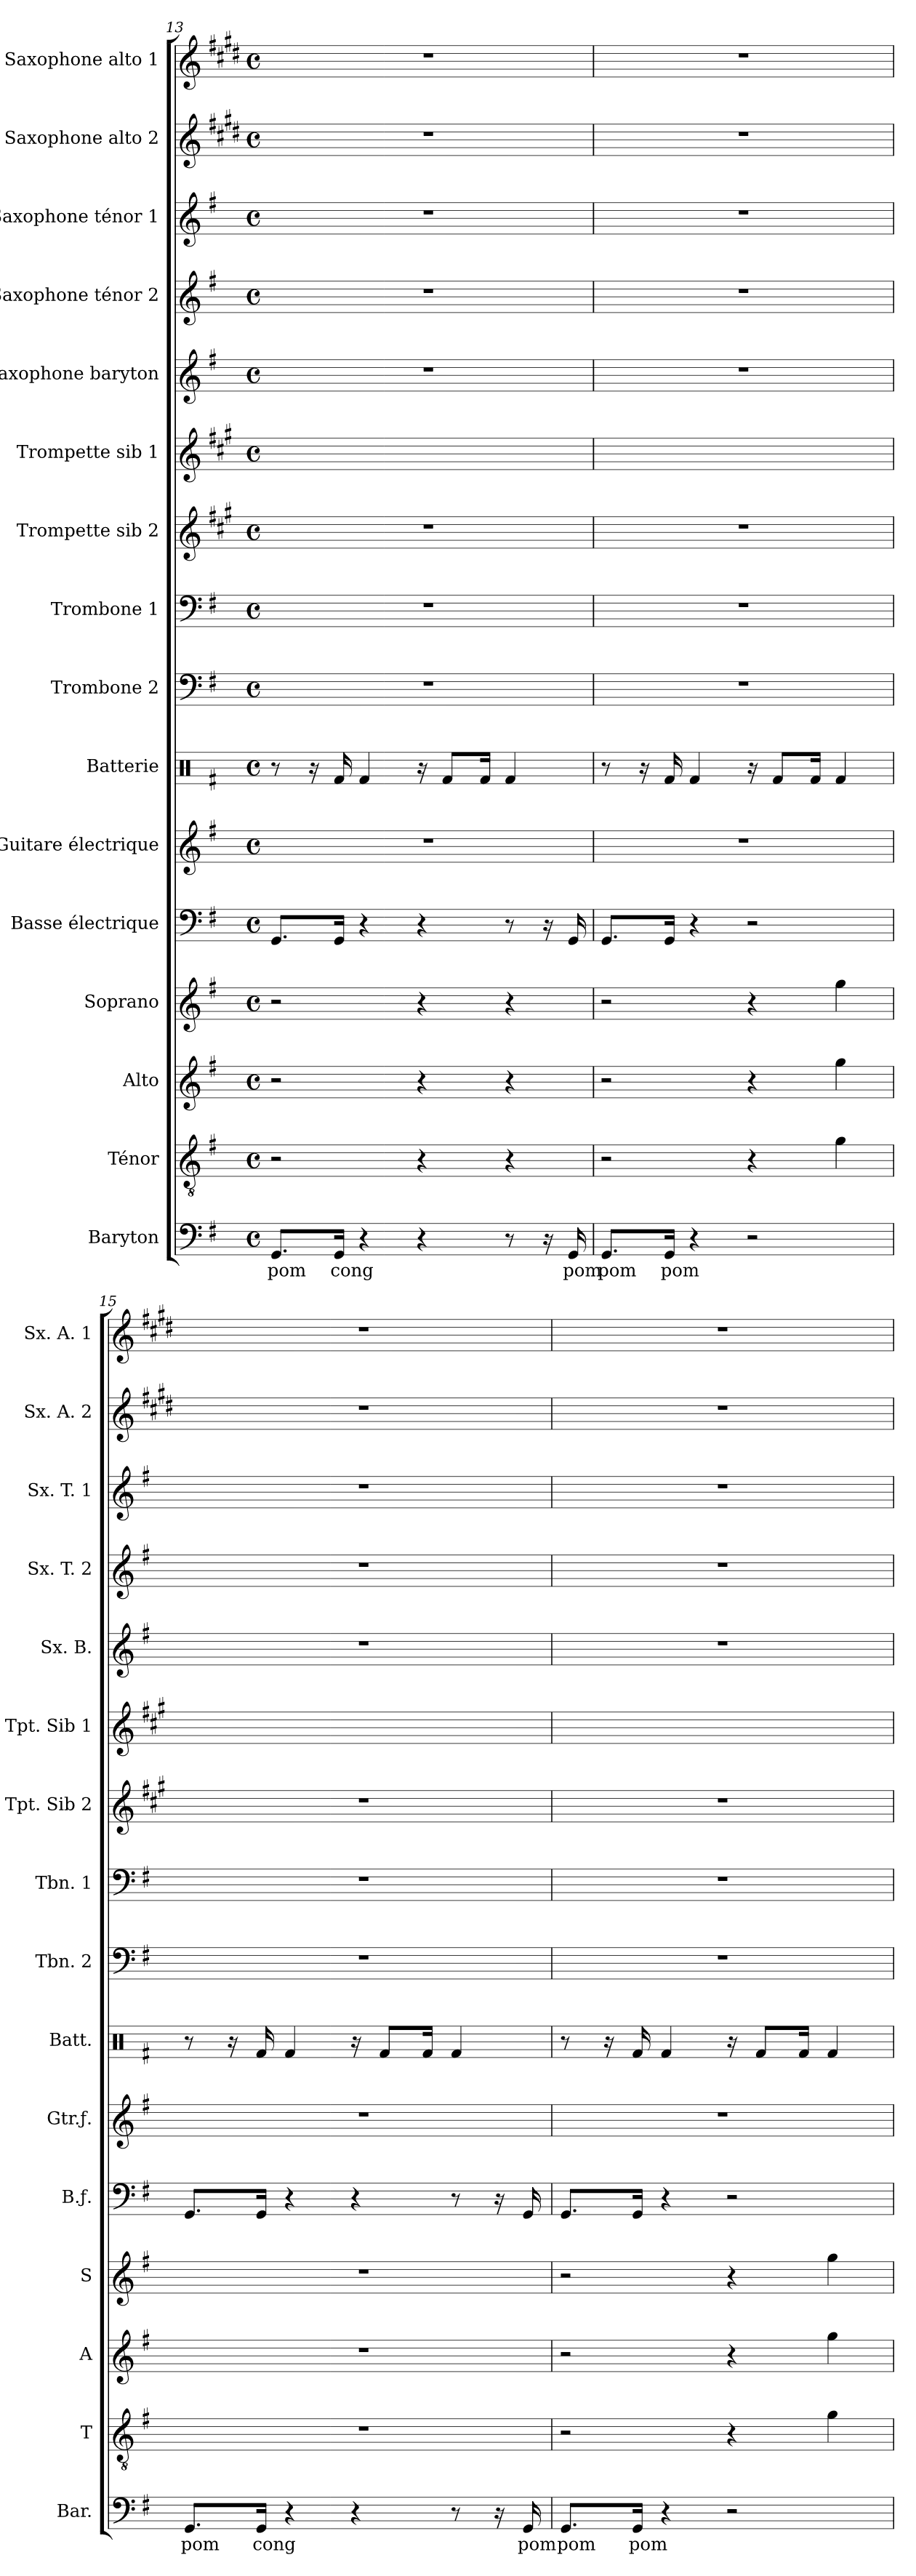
**kern	**text	**kern	**kern	**kern	**kern	**kern	**kern	**kern	**kern	**kern	**kern	**kern	**kern	**kern	**kern	**kern
*part16	*part16	*part15	*part14	*part13	*part12	*part11	*part10	*part9	*part8	*part7	*part6	*part5	*part4	*part3	*part2	*part1
*staff16	*staff16	*staff15	*staff14	*staff13	*staff12	*staff11	*staff10	*staff9	*staff8	*staff7	*staff6	*staff5	*staff4	*staff3	*staff2	*staff1
*I"Baryton	*	*I"Ténor	*I"Alto	*I"Soprano	*I"Basse électrique	*I"Guitare électrique	*I"Batterie	*I"Trombone 2	*I"Trombone 1	*I"Trompette sib 2	*I"Trompette sib 1	*I"Saxophone baryton	*I"Saxophone ténor 2	*I"Saxophone ténor 1	*I"Saxophone alto 2	*I"Saxophone alto 1
*I'Bar.	*	*I'T	*I'A	*I'S	*I'B.ƒ.	*I'Gtr.ƒ.	*I'Batt.	*I'Tbn. 2	*I'Tbn. 1	*I'Tpt. Sib 2	*I'Tpt. Sib 1	*I'Sx. B.	*I'Sx. T. 2	*I'Sx. T. 1	*I'Sx. A. 2	*I'Sx. A. 1
!!LO:PB:g=z
*clefF4	*	*clefGv2	*clefG2	*clefG2	*clefF4	*clefG2	*clefX	*clefF4	*clefF4	*clefG2	*clefG2	*clefG2	*clefG2	*clefG2	*clefG2	*clefG2
*	*	*	*	*	*ITrd7c12	*ITrd7c12	*	*	*	*ITrd1c2	*ITrd1c2	*ITrd12c21	*ITrd8c14	*ITrd8c14	*ITrd5c9	*ITrd5c9
*k[f#]	*	*k[f#]	*k[f#]	*k[f#]	*k[f#]	*k[f#]	*k[f#]	*k[f#]	*k[f#]	*k[f#]	*k[f#]	*k[f#]	*k[f#]	*k[f#]	*k[f#]	*k[f#]
*G:	*	*G:	*G:	*G:	*G:	*G:	*G:	*G:	*G:	*G:	*G:	*G:	*G:	*G:	*G:	*G:
*M4/4	*	*M4/4	*M4/4	*M4/4	*M4/4	*M4/4	*M4/4	*M4/4	*M4/4	*M4/4	*M4/4	*M4/4	*M4/4	*M4/4	*M4/4	*M4/4
*met(c)	*	*met(c)	*met(c)	*met(c)	*met(c)	*met(c)	*met(c)	*met(c)	*met(c)	*met(c)	*met(c)	*met(c)	*met(c)	*met(c)	*met(c)	*met(c)
=13	=13	=13	=13	=13	=13	=13	=13	=13	=13	=13	=13	=13	=13	=13	=13	=13
!	!LO:LY:b	!	!	!	!	!	!	!	!	!	!	!	!	!	!	!
8.GG/L	pom	2r	2r	2r	8.GGG/L	1r	8r	1r	1r	1r	1eyy	1r	1r	1r	1r	1r
.	.	.	.	.	.	.	16r	.	.	.	.	.	.	.	.	.
!	!LO:LY:b	!	!	!	!	!	!	!	!	!	!	!	!	!	!	!
16GG/Jk	cong	.	.	.	16GGG/Jk	.	16Rf/	.	.	.	.	.	.	.	.	.
4r	.	.	.	.	4r	.	4Rf/	.	.	.	.	.	.	.	.	.
4r	.	4r	4r	4r	4r	.	16r	.	.	.	.	.	.	.	.	.
.	.	.	.	.	.	.	8Rf/L	.	.	.	.	.	.	.	.	.
.	.	.	.	.	.	.	16Rf/Jk	.	.	.	.	.	.	.	.	.
8r	.	4r	4r	4r	8r	.	4Rf/	.	.	.	.	.	.	.	.	.
16r	.	.	.	.	16r	.	.	.	.	.	.	.	.	.	.	.
!	!LO:LY:b	!	!	!	!	!	!	!	!	!	!	!	!	!	!	!
16GG/	pom	.	.	.	16GGG/	.	.	.	.	.	.	.	.	.	.	.
=14	=14	=14	=14	=14	=14	=14	=14	=14	=14	=14	=14	=14	=14	=14	=14	=14
!	!LO:LY:b	!	!	!	!	!	!	!	!	!	!	!	!	!	!	!
8.GG/L	pom	2r	2r	2r	8.GGG/L	1r	8r	1r	1r	1r	1f#yy	1r	1r	1r	1r	1r
.	.	.	.	.	.	.	16r	.	.	.	.	.	.	.	.	.
!	!LO:LY:b	!	!	!	!	!	!	!	!	!	!	!	!	!	!	!
16GG/Jk	pom	.	.	.	16GGG/Jk	.	16Rf/	.	.	.	.	.	.	.	.	.
4r	.	.	.	.	4r	.	4Rf/	.	.	.	.	.	.	.	.	.
2r	.	4r	4r	4r	2r	.	16r	.	.	.	.	.	.	.	.	.
.	.	.	.	.	.	.	8Rf/L	.	.	.	.	.	.	.	.	.
.	.	.	.	.	.	.	16Rf/Jk	.	.	.	.	.	.	.	.	.
.	.	4g\	4gg\	4gg\	.	.	4Rf/	.	.	.	.	.	.	.	.	.
=15	=15	=15	=15	=15	=15	=15	=15	=15	=15	=15	=15	=15	=15	=15	=15	=15
!	!LO:LY:b	!	!	!	!	!	!	!	!	!	!	!	!	!	!	!
8.GG/L	pom	1r	1r	1r	8.GGG/L	1r	8r	1r	1r	1r	1eyy	1r	1r	1r	1r	1r
.	.	.	.	.	.	.	16r	.	.	.	.	.	.	.	.	.
!	!LO:LY:b	!	!	!	!	!	!	!	!	!	!	!	!	!	!	!
16GG/Jk	cong	.	.	.	16GGG/Jk	.	16Rf/	.	.	.	.	.	.	.	.	.
4r	.	.	.	.	4r	.	4Rf/	.	.	.	.	.	.	.	.	.
4r	.	.	.	.	4r	.	16r	.	.	.	.	.	.	.	.	.
.	.	.	.	.	.	.	8Rf/L	.	.	.	.	.	.	.	.	.
.	.	.	.	.	.	.	16Rf/Jk	.	.	.	.	.	.	.	.	.
8r	.	.	.	.	8r	.	4Rf/	.	.	.	.	.	.	.	.	.
16r	.	.	.	.	16r	.	.	.	.	.	.	.	.	.	.	.
!	!LO:LY:b	!	!	!	!	!	!	!	!	!	!	!	!	!	!	!
16GG/	pom	.	.	.	16GGG/	.	.	.	.	.	.	.	.	.	.	.
=16	=16	=16	=16	=16	=16	=16	=16	=16	=16	=16	=16	=16	=16	=16	=16	=16
!	!LO:LY:b	!	!	!	!	!	!	!	!	!	!	!	!	!	!	!
8.GG/L	pom	2r	2r	2r	8.GGG/L	1r	8r	1r	1r	1r	1f#yy	1r	1r	1r	1r	1r
.	.	.	.	.	.	.	16r	.	.	.	.	.	.	.	.	.
!	!LO:LY:b	!	!	!	!	!	!	!	!	!	!	!	!	!	!	!
16GG/Jk	pom	.	.	.	16GGG/Jk	.	16Rf/	.	.	.	.	.	.	.	.	.
4r	.	.	.	.	4r	.	4Rf/	.	.	.	.	.	.	.	.	.
2r	.	4r	4r	4r	2r	.	16r	.	.	.	.	.	.	.	.	.
.	.	.	.	.	.	.	8Rf/L	.	.	.	.	.	.	.	.	.
.	.	.	.	.	.	.	16Rf/Jk	.	.	.	.	.	.	.	.	.
.	.	4g\	4gg\	4gg\	.	.	4Rf/	.	.	.	.	.	.	.	.	.
=	=	=	=	=	=	=	=	=	=	=	=	=	=	=	=	=
*-	*-	*-	*-	*-	*-	*-	*-	*-	*-	*-	*-	*-	*-	*-	*-	*-
